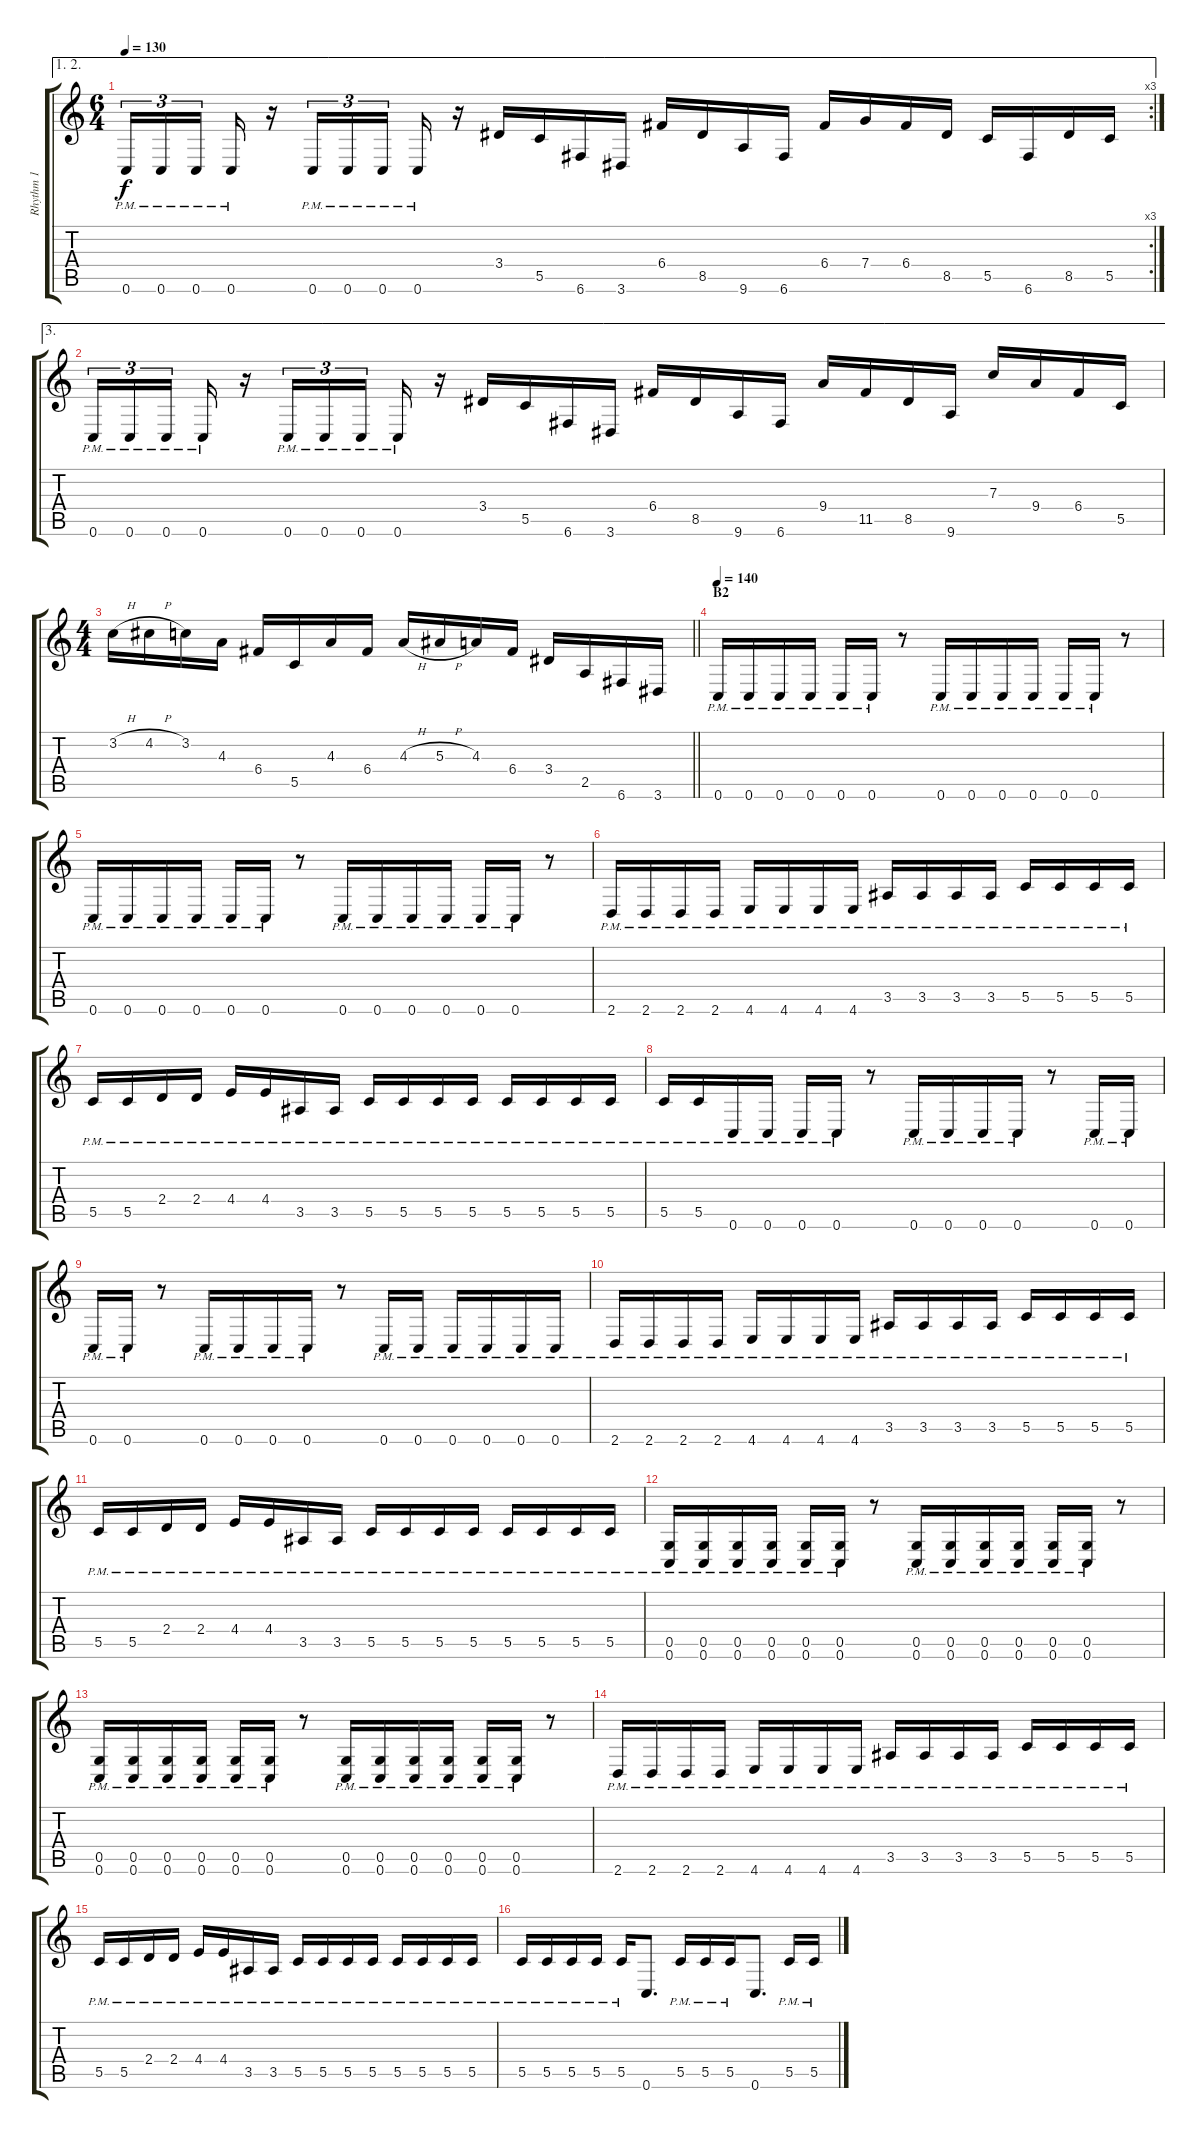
\track ("Rhythm 1" "Rhythm 1") {instrument distortionguitar}
\staff {score tabs}
\tuning (D4 A3 F3 C3 G2 C2) {hide}
\ae (1 2)
\rc 3
\ts (6 4)
\tempo 130
\clef g2
\ks c
0.6{pm}.16{tu (3 2) dy f} 0.6{pm}.16{tu (3 2)} 0.6{pm}.16{tu (3 2) beam splitsecondary} 0.6{pm}.16 r.16 0.6{pm}.16{tu (3 2)} 0.6{pm}.16{tu (3 2)} 0.6{pm}.16{tu (3 2) beam splitsecondary} 0.6{pm}.16 r.16 3.4.16 5.5.16 6.6.16 3.6.16 6.4.16 8.5.16 9.6.16 6.6.16 6.4.16 7.4.16 6.4.16 8.5.16 5.5.16 6.6.16 8.5.16 5.5.16 |
\ae 3
0.6{pm}.16{tu (3 2)} 0.6{pm}.16{tu (3 2)} 0.6{pm}.16{tu (3 2) beam splitsecondary} 0.6{pm}.16 r.16 0.6{pm}.16{tu (3 2)} 0.6{pm}.16{tu (3 2)} 0.6{pm}.16{tu (3 2) beam splitsecondary} 0.6{pm}.16 r.16 3.4.16 5.5.16 6.6.16 3.6.16 6.4.16 8.5.16 9.6.16 6.6.16 9.4.16 11.5.16 8.5.16 9.6.16 7.3.16 9.4.16 6.4.16 5.5.16 |
\ts (4 4)
\barLineRight lightlight
3.2{h}.16 4.2{h}.16 3.2.16 4.3.16 6.4.16 5.5.16 4.3.16 6.4.16 4.3{h}.16 5.3{h}.16 4.3.16 6.4.16 3.4.16 2.5.16 6.6.16 3.6.16 |
\section ("" "B2")
\tempo 140
0.6{pm}.16 0.6{pm}.16 0.6{pm}.16 0.6{pm}.16 0.6{pm}.16 0.6{pm}.16 r.8 0.6{pm}.16 0.6{pm}.16 0.6{pm}.16 0.6{pm}.16 0.6{pm}.16 0.6{pm}.16 r.8 |
0.6{pm}.16 0.6{pm}.16 0.6{pm}.16 0.6{pm}.16 0.6{pm}.16 0.6{pm}.16 r.8 0.6{pm}.16 0.6{pm}.16 0.6{pm}.16 0.6{pm}.16 0.6{pm}.16 0.6{pm}.16 r.8 |
2.6{pm}.16 2.6{pm}.16 2.6{pm}.16 2.6{pm}.16 4.6{pm}.16 4.6{pm}.16 4.6{pm}.16 4.6{pm}.16 3.5{pm}.16 3.5{pm}.16 3.5{pm}.16 3.5{pm}.16 5.5{pm}.16 5.5{pm}.16 5.5{pm}.16 5.5{pm}.16 |
5.5{pm}.16 5.5{pm}.16 2.4{pm}.16 2.4{pm}.16 4.4{pm}.16 4.4{pm}.16 3.5{pm}.16 3.5{pm}.16 5.5{pm}.16 5.5{pm}.16 5.5{pm}.16 5.5{pm}.16 5.5{pm}.16 5.5{pm}.16 5.5{pm}.16 5.5{pm}.16 |
5.5{pm}.16 5.5{pm}.16 0.6{pm}.16 0.6{pm}.16 0.6{pm}.16 0.6{pm}.16 r.8 0.6{pm}.16 0.6{pm}.16 0.6{pm}.16 0.6{pm}.16 r.8 0.6{pm}.16 0.6{pm}.16 |
0.6{pm}.16 0.6{pm}.16 r.8 0.6{pm}.16 0.6{pm}.16 0.6{pm}.16 0.6{pm}.16 r.8 0.6{pm}.16 0.6{pm}.16 0.6{pm}.16 0.6{pm}.16 0.6{pm}.16 0.6{pm}.16 |
2.6{pm}.16 2.6{pm}.16 2.6{pm}.16 2.6{pm}.16 4.6{pm}.16 4.6{pm}.16 4.6{pm}.16 4.6{pm}.16 3.5{pm}.16 3.5{pm}.16 3.5{pm}.16 3.5{pm}.16 5.5{pm}.16 5.5{pm}.16 5.5{pm}.16 5.5{pm}.16 |
5.5{pm}.16 5.5{pm}.16 2.4{pm}.16 2.4{pm}.16 4.4{pm}.16 4.4{pm}.16 3.5{pm}.16 3.5{pm}.16 5.5{pm}.16 5.5{pm}.16 5.5{pm}.16 5.5{pm}.16 5.5{pm}.16 5.5{pm}.16 5.5{pm}.16 5.5{pm}.16 |
(0.5{pm} 0.6{pm}).16 (0.5{pm} 0.6{pm}).16 (0.5{pm} 0.6{pm}).16 (0.5{pm} 0.6{pm}).16 (0.5{pm} 0.6{pm}).16 (0.5{pm} 0.6{pm}).16 r.8 (0.5{pm} 0.6{pm}).16 (0.5{pm} 0.6{pm}).16 (0.5{pm} 0.6{pm}).16 (0.5{pm} 0.6{pm}).16 (0.5{pm} 0.6{pm}).16 (0.5{pm} 0.6{pm}).16 r.8 |
(0.5{pm} 0.6{pm}).16 (0.5{pm} 0.6{pm}).16 (0.5{pm} 0.6{pm}).16 (0.5{pm} 0.6{pm}).16 (0.5{pm} 0.6{pm}).16 (0.5{pm} 0.6{pm}).16 r.8 (0.5{pm} 0.6{pm}).16 (0.5{pm} 0.6{pm}).16 (0.5{pm} 0.6{pm}).16 (0.5{pm} 0.6{pm}).16 (0.5{pm} 0.6{pm}).16 (0.5{pm} 0.6{pm}).16 r.8 |
2.6{pm}.16 2.6{pm}.16 2.6{pm}.16 2.6{pm}.16 4.6{pm}.16 4.6{pm}.16 4.6{pm}.16 4.6{pm}.16 3.5{pm}.16 3.5{pm}.16 3.5{pm}.16 3.5{pm}.16 5.5{pm}.16 5.5{pm}.16 5.5{pm}.16 5.5{pm}.16 |
5.5{pm}.16 5.5{pm}.16 2.4{pm}.16 2.4{pm}.16 4.4{pm}.16 4.4{pm}.16 3.5{pm}.16 3.5{pm}.16 5.5{pm}.16 5.5{pm}.16 5.5{pm}.16 5.5{pm}.16 5.5{pm}.16 5.5{pm}.16 5.5{pm}.16 5.5{pm}.16 |
5.5{pm}.16 5.5{pm}.16 5.5{pm}.16 5.5{pm}.16 5.5{pm}.16 0.6.8{d} 5.5{pm}.16 5.5{pm}.16 5.5{pm}.16 0.6.8{d} 5.5{pm}.16 5.5{pm}.16
